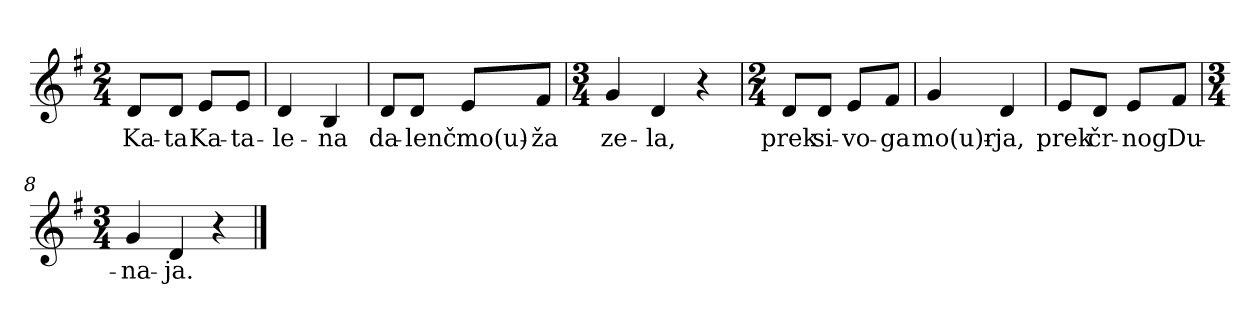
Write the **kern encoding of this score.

**kern	**text
*part1	*part1
*staff1	*staff1
*clefG2	*
*k[f#]	*
*G:	*
*M2/4	*
=1	=1
8d/L	Ka-
8d/J	-ta
8e/L	Ka-
8e/J	-ta-
=2	=2
4d/	-le-
4B/	-na
=3	=3
8d/L	da-
8d/J	-lenč
8e/L	mo(u)-
8f#/J	-ža
=4	=4
*M3/4	*
4g/	ze-
4d/	-la,
4r	.
=5	=5
*M2/4	*
8d/L	prek
8d/J	si-
8e/L	-vo-
8f#/J	-ga
=6	=6
4g/	mo(u)r-
4d/	-ja,
!!LO:LB:g=z
=7	=7
8e/L	prek
8d/J	čr-
8e/L	-nog
8f#/J	Du-
=8	=8
*M3/4	*
4g/	-na-
4d/	-ja.
4r	.
==	==
*-	*-
